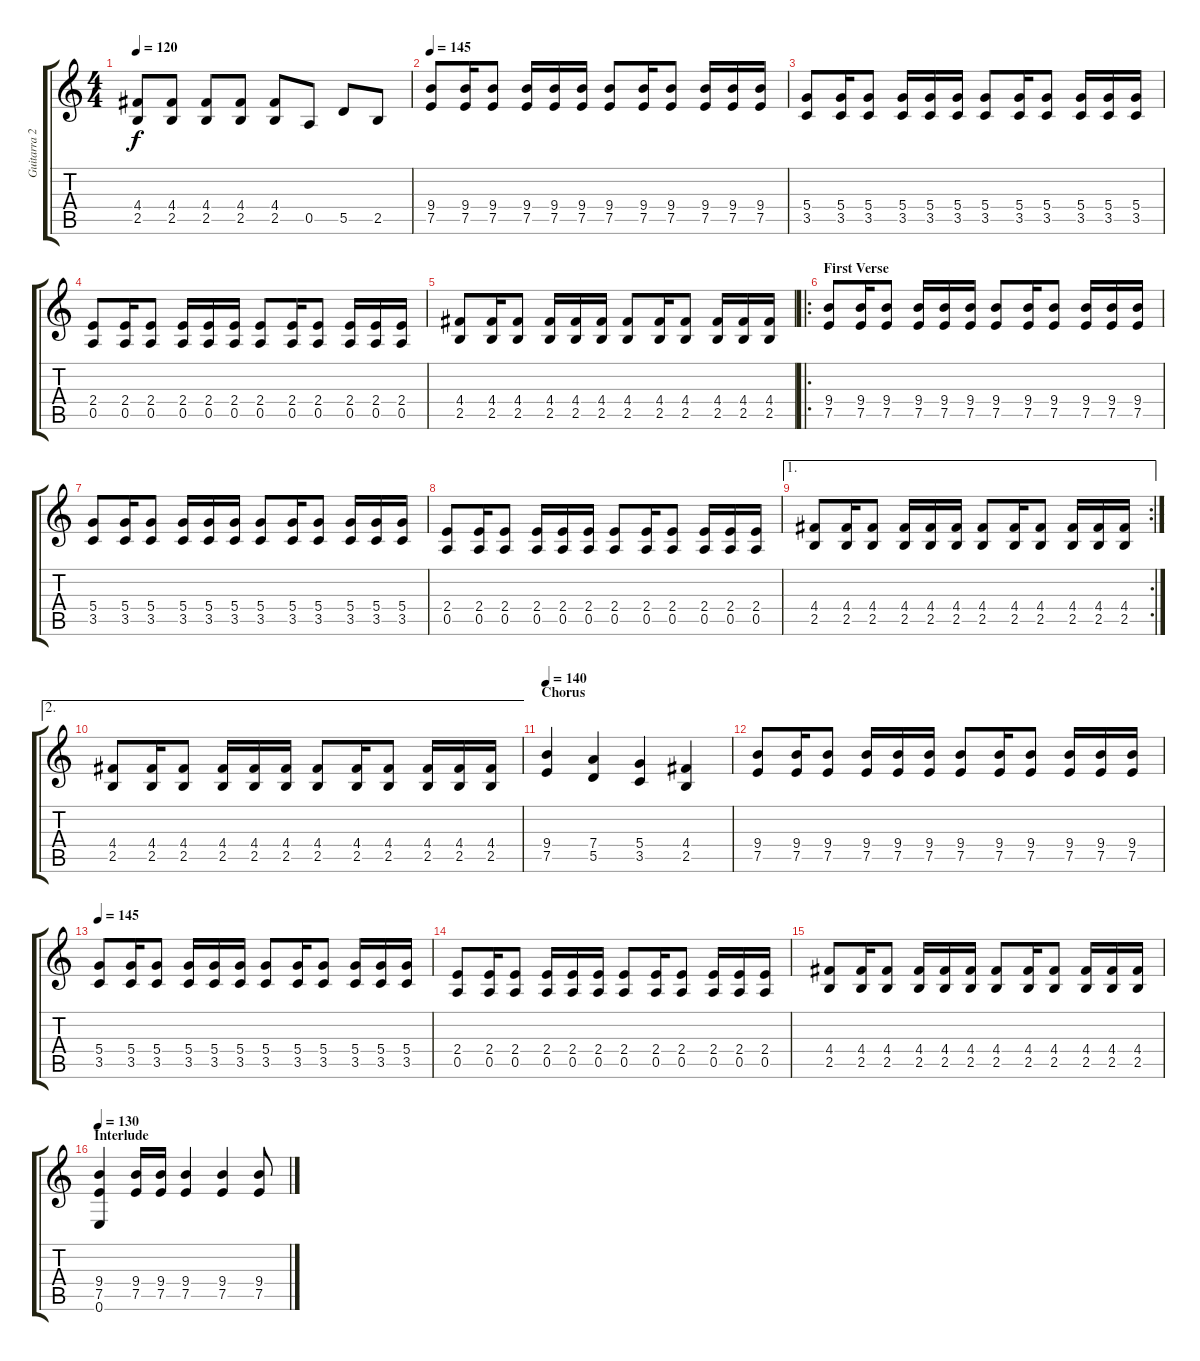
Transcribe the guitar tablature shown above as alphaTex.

\track ("Guitarra 2" "Guitarra 2") {instrument distortionguitar}
\staff {score tabs}
\tuning (E4 B3 G3 D3 A2 E2) {hide}
\ts (4 4)
\tempo 120
\clef g2
\ks c
(4.4 2.5).8{dy f} (4.4 2.5).8 (4.4 2.5).8 (4.4 2.5).8 (4.4 2.5).8 0.5.8 5.5.8 2.5.8 |
\tempo 145
(9.4 7.5).8 (9.4 7.5).16 (9.4 7.5).8 (9.4 7.5).16 (9.4 7.5).16 (9.4 7.5).16 (9.4 7.5).8 (9.4 7.5).16 (9.4 7.5).8 (9.4 7.5).16 (9.4 7.5).16 (9.4 7.5).16 |
(5.4 3.5).8 (5.4 3.5).16 (5.4 3.5).8 (5.4 3.5).16 (5.4 3.5).16 (5.4 3.5).16 (5.4 3.5).8 (5.4 3.5).16 (5.4 3.5).8 (5.4 3.5).16 (5.4 3.5).16 (5.4 3.5).16 |
(2.4 0.5).8 (2.4 0.5).16 (2.4 0.5).8 (2.4 0.5).16 (2.4 0.5).16 (2.4 0.5).16 (2.4 0.5).8 (2.4 0.5).16 (2.4 0.5).8 (2.4 0.5).16 (2.4 0.5).16 (2.4 0.5).16 |
(4.4 2.5).8 (4.4 2.5).16 (4.4 2.5).8 (4.4 2.5).16 (4.4 2.5).16 (4.4 2.5).16 (4.4 2.5).8 (4.4 2.5).16 (4.4 2.5).8 (4.4 2.5).16 (4.4 2.5).16 (4.4 2.5).16 |
\ro
\section ("" "First Verse")
(9.4 7.5).8 (9.4 7.5).16 (9.4 7.5).8 (9.4 7.5).16 (9.4 7.5).16 (9.4 7.5).16 (9.4 7.5).8 (9.4 7.5).16 (9.4 7.5).8 (9.4 7.5).16 (9.4 7.5).16 (9.4 7.5).16 |
(5.4 3.5).8 (5.4 3.5).16 (5.4 3.5).8 (5.4 3.5).16 (5.4 3.5).16 (5.4 3.5).16 (5.4 3.5).8 (5.4 3.5).16 (5.4 3.5).8 (5.4 3.5).16 (5.4 3.5).16 (5.4 3.5).16 |
(2.4 0.5).8 (2.4 0.5).16 (2.4 0.5).8 (2.4 0.5).16 (2.4 0.5).16 (2.4 0.5).16 (2.4 0.5).8 (2.4 0.5).16 (2.4 0.5).8 (2.4 0.5).16 (2.4 0.5).16 (2.4 0.5).16 |
\ae 1
\rc 2
(4.4 2.5).8 (4.4 2.5).16 (4.4 2.5).8 (4.4 2.5).16 (4.4 2.5).16 (4.4 2.5).16 (4.4 2.5).8 (4.4 2.5).16 (4.4 2.5).8 (4.4 2.5).16 (4.4 2.5).16 (4.4 2.5).16 |
\ae 2
(4.4 2.5).8 (4.4 2.5).16 (4.4 2.5).8 (4.4 2.5).16 (4.4 2.5).16 (4.4 2.5).16 (4.4 2.5).8 (4.4 2.5).16 (4.4 2.5).8 (4.4 2.5).16 (4.4 2.5).16 (4.4 2.5).16 |
\section ("" "Chorus")
\tempo 140
(9.4 7.5).4 (7.4 5.5).4 (5.4 3.5).4 (4.4 2.5).4 |
(9.4 7.5).8 (9.4 7.5).16 (9.4 7.5).8 (9.4 7.5).16 (9.4 7.5).16 (9.4 7.5).16 (9.4 7.5).8 (9.4 7.5).16 (9.4 7.5).8 (9.4 7.5).16 (9.4 7.5).16 (9.4 7.5).16 |
\tempo 145
(5.4 3.5).8 (5.4 3.5).16 (5.4 3.5).8 (5.4 3.5).16 (5.4 3.5).16 (5.4 3.5).16 (5.4 3.5).8 (5.4 3.5).16 (5.4 3.5).8 (5.4 3.5).16 (5.4 3.5).16 (5.4 3.5).16 |
(2.4 0.5).8 (2.4 0.5).16 (2.4 0.5).8 (2.4 0.5).16 (2.4 0.5).16 (2.4 0.5).16 (2.4 0.5).8 (2.4 0.5).16 (2.4 0.5).8 (2.4 0.5).16 (2.4 0.5).16 (2.4 0.5).16 |
(4.4 2.5).8 (4.4 2.5).16 (4.4 2.5).8 (4.4 2.5).16 (4.4 2.5).16 (4.4 2.5).16 (4.4 2.5).8 (4.4 2.5).16 (4.4 2.5).8 (4.4 2.5).16 (4.4 2.5).16 (4.4 2.5).16 |
\section ("" "Interlude")
\tempo 130
(9.4 7.5 0.6).4 (9.4 7.5).16 (9.4 7.5).16 (9.4 7.5).4 (9.4 7.5).4 (9.4 7.5).8
